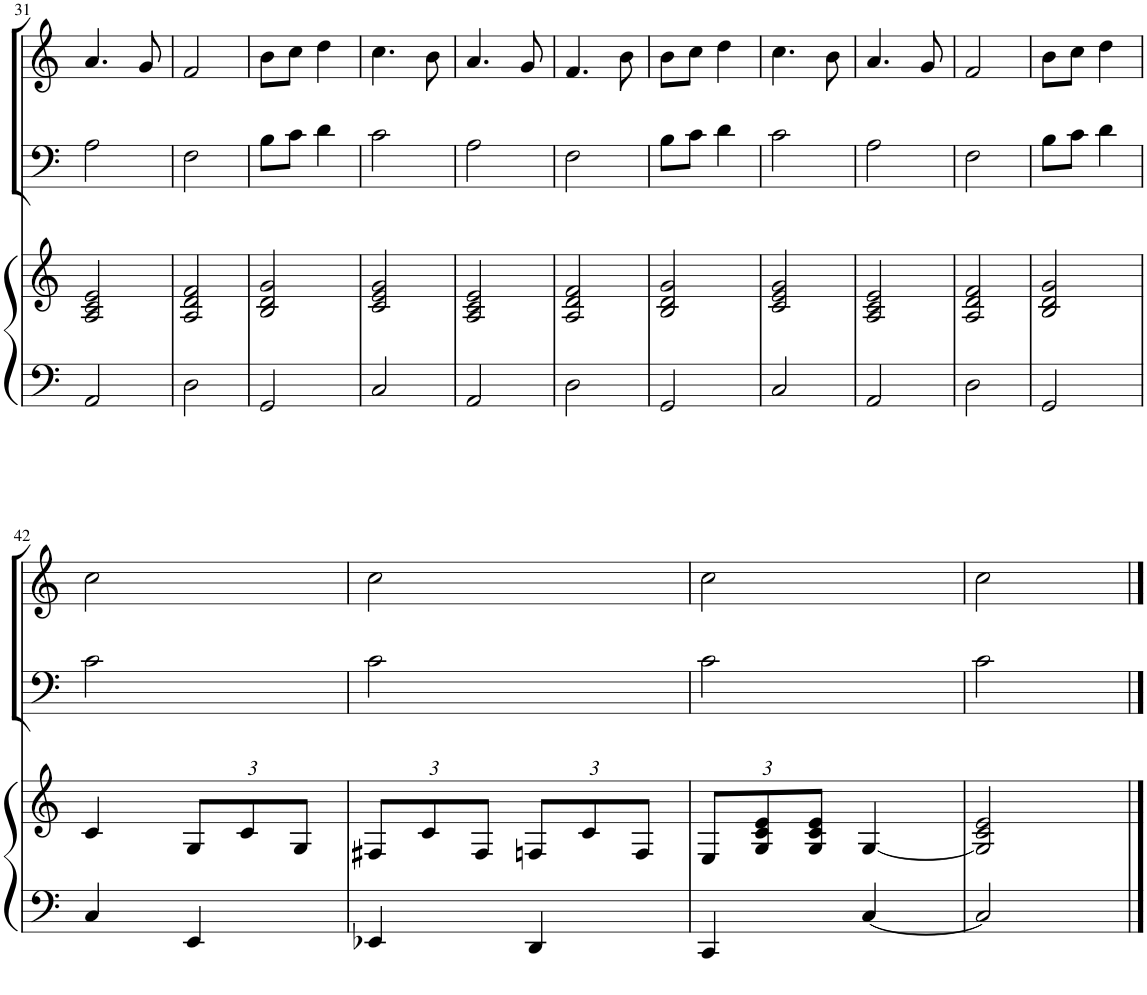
**kern	**kern	**kern	**kern
*part3	*part3	*part2	*part1
*staff4	*staff3	*staff2	*staff1
*I"Piano	*	*I"T B	*I"S A
*I'Pno	*	*	*
!!LO:PB:g=z
*clefF4	*clefG2	*clefF4	*clefG2
*k[]	*k[]	*k[]	*k[]
*M2/4	*M2/4	*M2/4	*M2/4
=31	=31	=31	=31
2AA/	2A/ 2c/ 2e/	2A\	4.a/
.	.	.	8g/
=32	=32	=32	=32
2D\	2A/ 2d/ 2f/	2F\	2f/
=33	=33	=33	=33
2GG/	2B/ 2d/ 2g/	8B\L	8b\L
.	.	8c\J	8cc\J
.	.	4d\	4dd\
=34	=34	=34	=34
2C/	2c/ 2e/ 2g/	2c\	4.cc\
.	.	.	8b\
=35	=35	=35	=35
2AA/	2A/ 2c/ 2e/	2A\	4.a/
.	.	.	8g/
=36	=36	=36	=36
2D\	2A/ 2d/ 2f/	2F\	4.f/
.	.	.	8b\
=37	=37	=37	=37
2GG/	2B/ 2d/ 2g/	8B\L	8b\L
.	.	8c\J	8cc\J
.	.	4d\	4dd\
=38	=38	=38	=38
2C/	2c/ 2e/ 2g/	2c\	4.cc\
.	.	.	8b\
=39	=39	=39	=39
2AA/	2A/ 2c/ 2e/	2A\	4.a/
.	.	.	8g/
=40	=40	=40	=40
2D\	2A/ 2d/ 2f/	2F\	2f/
=41	=41	=41	=41
2GG/	2B/ 2d/ 2g/	8B\L	8b\L
.	.	8c\J	8cc\J
.	.	4d\	4dd\
!!LO:LB:g=z
=42	=42	=42	=42
4C/	4c/	2c\	2cc\
*	*Xbrackettup	*	*
4EE/	12G/L	.	.
.	12c/	.	.
.	12G/J	.	.
=43	=43	=43	=43
4EE-X/	12F#X/L	2c\	2cc\
.	12c/	.	.
.	12F#/J	.	.
4DD/	12Fn/L	.	.
.	12c/	.	.
.	12F/J	.	.
=44	=44	=44	=44
4CC/	12E/L	2c\	2cc\
.	12G/ 12c/ 12e/	.	.
.	12G/ 12c/ 12e/J	.	.
[4C/	[4G/	.	.
=45	=45	=45	=45
2C/]	2G/] 2c/ 2e/	2c\	2cc\
==	==	==	==
*-	*-	*-	*-
